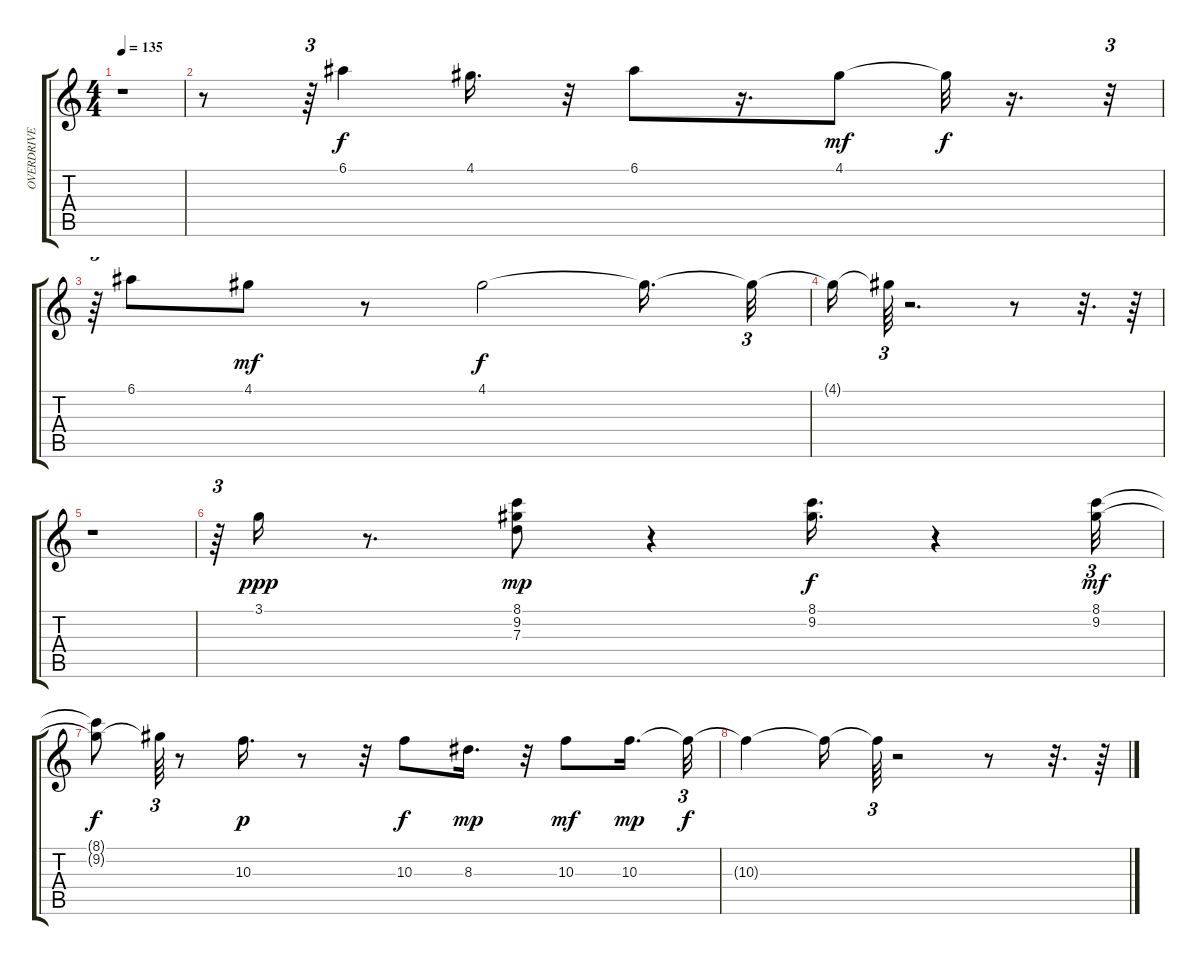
\track ("OVERDRIVE" "OVERDRIVE") {instrument overdrivenguitar}
\staff {score tabs}
\tuning (E4 B3 G3 D3 A2 E2) {hide}
\ts (4 4)
\tempo 135
\clef g2
\ks c
r.1{dy f} |
r.8 r.64{tu (3 2)} 6.1.4 4.1.16{d} r.32 6.1.8 r.16{d} 4.1.8{dy mf} 4.1{t}.32{dy f} r.16{d} r.32{tu (3 2)} |
r.64{tu (3 2)} 6.1.8 4.1.8{dy mf} r.8 4.1.2{dy f} 4.1{t}.16{d} 4.1{t}.32{tu (3 2)} |
4.1{t}.16 4.1{t}.64{tu (3 2)} r.2{d} r.8 r.32{d} r.64 |
r.1 |
r.64{tu (3 2)} 3.1.16{dy ppp} r.8{d} (8.1 9.2 7.3).8{dy mp} r.4 (8.1 9.2).16{d dy f} r.4 (8.1 9.2).32{tu (3 2) dy mf} |
(8.1{t} 9.2{t}).8{dy f} 9.2{t}.64{tu (3 2)} r.8 10.3.16{d dy p} r.8 r.32 10.3.8{dy f} 8.3.16{d dy mp} r.32 10.3.8{dy mf} 10.3.16{d dy mp} 10.3{t}.32{tu (3 2) dy f} |
10.3{t}.4 10.3{t}.16 10.3{t}.64{tu (3 2)} r.2 r.8 r.32{d} r.64
